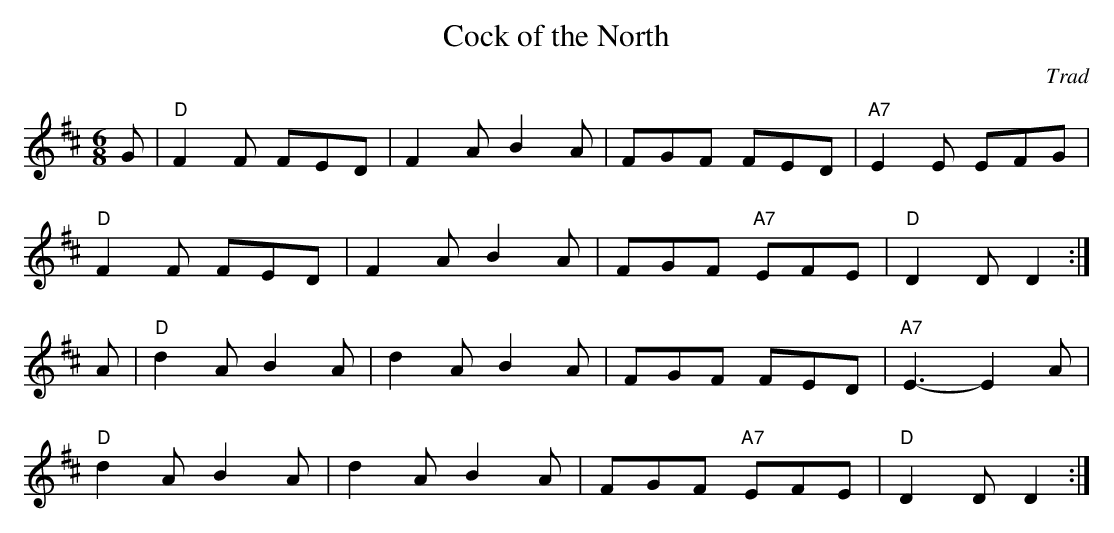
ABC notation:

X:1
T:Cock of the North
C:Trad
M:6/8
L:1/8
K:D
G|"D"F2F FED|F2A B2A|FGF FED|"A7"E2E EFG|
"D"F2F FED|F2A B2A|FGF "A7"EFE|"D"D2D D2:|
A|"D"d2A B2A|d2A B2A|FGF FED|"A7"E3-E2A|
"D"d2A B2A|d2A B2A|FGF "A7"EFE|"D"D2D D2:|
